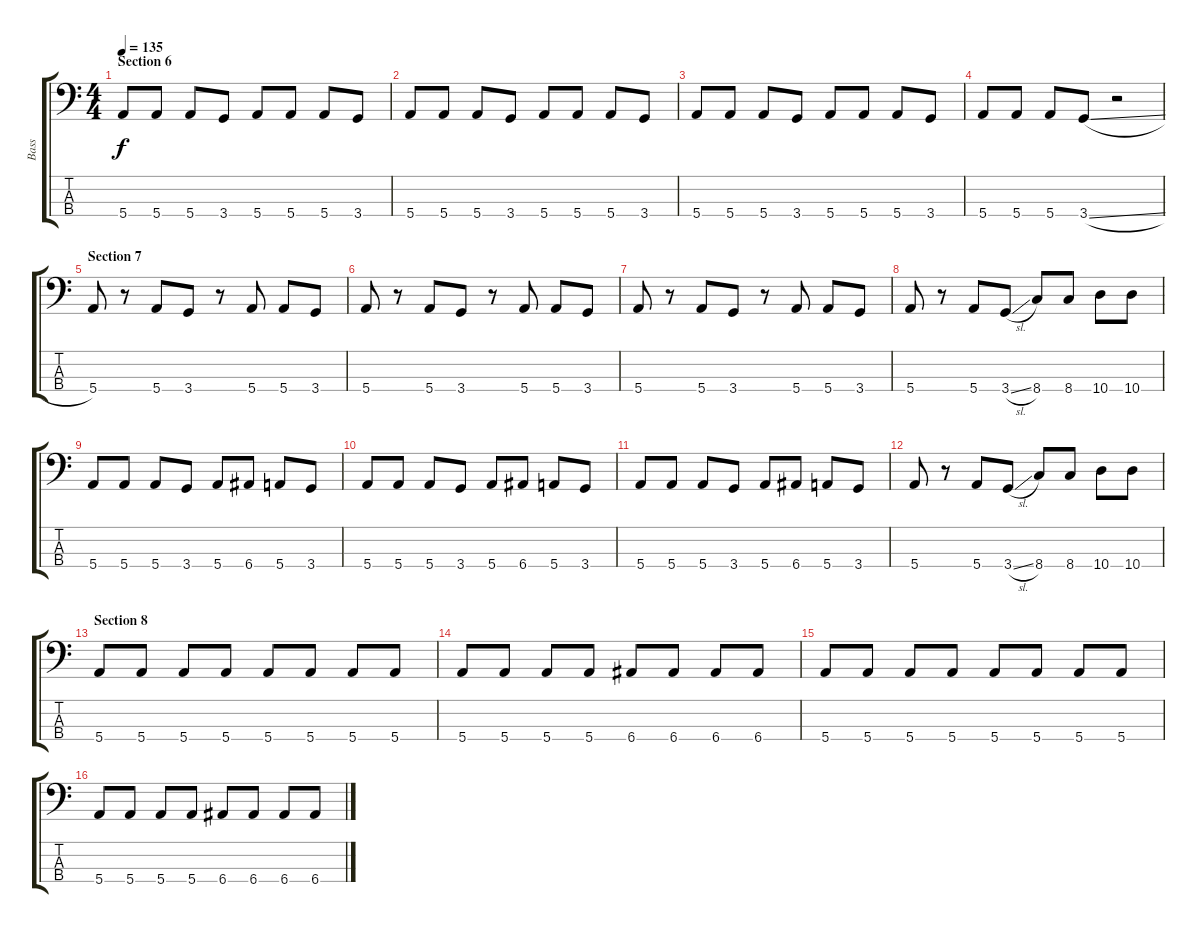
\track ("Bass" "Bass") {instrument electricbassfinger}
\staff {score tabs}
\tuning (G2 D2 A1 E1) {hide}
\ts (4 4)
\section ("" "Section 6")
\tempo 135
\clef f4
\ks c
5.4.8{dy f} 5.4.8 5.4.8 3.4.8 5.4.8 5.4.8 5.4.8 3.4.8 |
5.4.8 5.4.8 5.4.8 3.4.8 5.4.8 5.4.8 5.4.8 3.4.8 |
5.4.8 5.4.8 5.4.8 3.4.8 5.4.8 5.4.8 5.4.8 3.4.8 |
5.4.8 5.4.8 5.4.8 3.4{sl}.8 r.2 |
\section ("" "Section 7")
5.4.8 r.8 5.4.8 3.4.8 r.8 5.4.8 5.4.8 3.4.8 |
5.4.8 r.8 5.4.8 3.4.8 r.8 5.4.8 5.4.8 3.4.8 |
5.4.8 r.8 5.4.8 3.4.8 r.8 5.4.8 5.4.8 3.4.8 |
5.4.8 r.8 5.4.8 3.4{sl}.8 8.4.8 8.4.8 10.4.8 10.4.8 |
5.4.8 5.4.8 5.4.8 3.4.8 5.4.8 6.4.8 5.4.8 3.4.8 |
5.4.8 5.4.8 5.4.8 3.4.8 5.4.8 6.4.8 5.4.8 3.4.8 |
5.4.8 5.4.8 5.4.8 3.4.8 5.4.8 6.4.8 5.4.8 3.4.8 |
5.4.8 r.8 5.4.8 3.4{sl}.8 8.4.8 8.4.8 10.4.8 10.4.8 |
\section ("" "Section 8")
5.4.8 5.4.8 5.4.8 5.4.8 5.4.8 5.4.8 5.4.8 5.4.8 |
5.4.8 5.4.8 5.4.8 5.4.8 6.4.8 6.4.8 6.4.8 6.4.8 |
5.4.8 5.4.8 5.4.8 5.4.8 5.4.8 5.4.8 5.4.8 5.4.8 |
5.4.8 5.4.8 5.4.8 5.4.8 6.4.8 6.4.8 6.4.8 6.4.8
